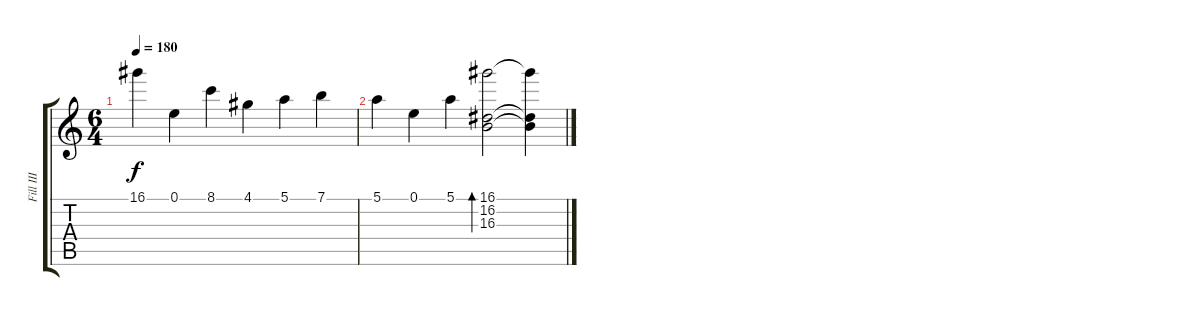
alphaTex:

\track ("Fill III" "Fill III") {instrument acousticgrandpiano}
\staff {score tabs}
\tuning (E5 B3 G3 D3 A2 E2) {hide}
\ts (6 4)
\tempo 180
\clef g2
\ks c
16.1.4{dy f} 0.1.4 8.1.4 4.1.4 5.1.4 7.1.4 |
5.1.4 0.1.4 5.1.4 (16.1 16.2 16.3).2{bd 480} (16.1{t} 16.2{t} 16.3{t}).4
